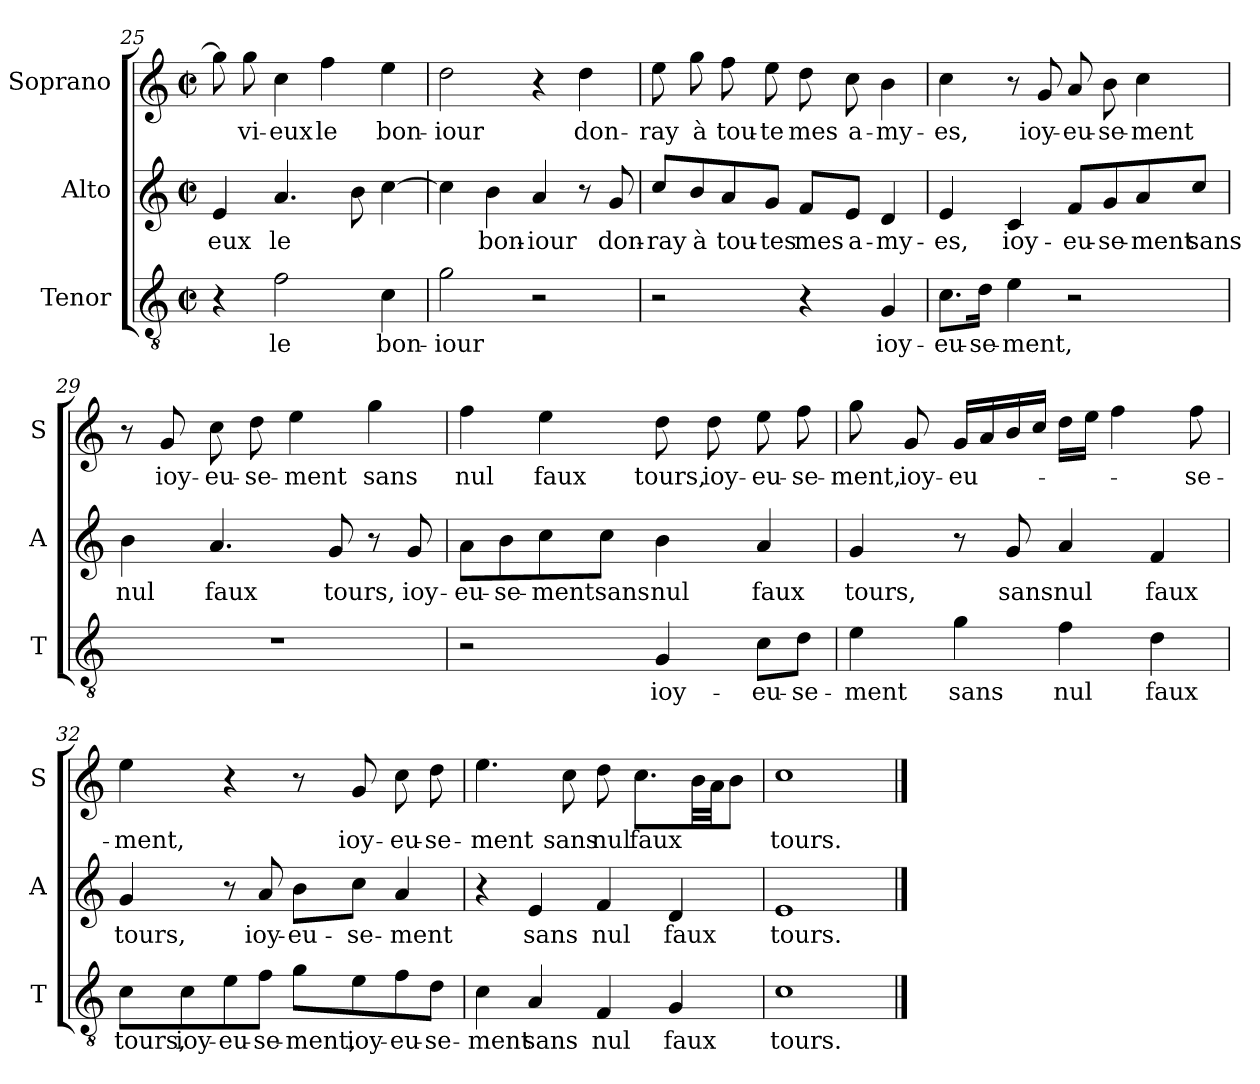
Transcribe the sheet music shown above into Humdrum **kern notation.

**kern	**text	**kern	**text	**kern	**text
*part3	*part3	*part2	*part2	*part1	*part1
*staff3	*staff3	*staff2	*staff2	*staff1	*staff1
*I"Tenor	*	*I"Alto	*	*I"Soprano	*
*I'T	*	*I'A	*	*I'S	*
*clefGv2	*	*clefG2	*	*clefG2	*
*k[]	*	*k[]	*	*k[]	*
*C:	*	*C:	*	*C:	*
*M2/2	*	*M2/2	*	*M2/2	*
*met(c|)	*	*met(c|)	*	*met(c|)	*
=25	=25	=25	=25	=25	=25
!	!	!	!LO:LY:b	!	!
4r	.	4e/	-eux	8gg\]	.
!	!	!	!	!	!LO:LY:b
.	.	.	.	8gg\	-vi-
!	!LO:LY:b	!	!LO:LY:b	!	!LO:LY:b
2f\	le	4.a/	le	4cc\	-eux
!	!	!	!	!	!LO:LY:b
.	.	.	.	4ff\	le
.	.	8b\	.	.	.
!	!LO:LY:b	!	!	!	!LO:LY:b
4c\	bon-	[4cc\	.	4ee\	bon-
=26	=26	=26	=26	=26	=26
!	!LO:LY:b	!	!	!	!LO:LY:b
2g\	-iour	4cc\]	.	2dd\	-iour
!	!	!	!LO:LY:b	!	!
.	.	4b\	bon-	.	.
!	!	!	!LO:LY:b	!	!
2r	.	4a/	-iour	4r	.
!	!	!	!	!	!LO:LY:b
.	.	8r	.	4dd\	don-
!	!	!	!LO:LY:b	!	!
.	.	8g/	don-	.	.
=27	=27	=27	=27	=27	=27
!	!	!	!LO:LY:b	!	!LO:LY:b
2r	.	8cc/L	-ray	8ee\	-ray
!	!	!	!LO:LY:b	!	!LO:LY:b
.	.	8b/	à	8gg\	à
!	!	!	!LO:LY:b	!	!LO:LY:b
.	.	8a/	tou-	8ff\	tou-
!	!	!	!LO:LY:b	!	!LO:LY:b
.	.	8g/J	-tes	8ee\	-te
!	!	!	!LO:LY:b	!	!LO:LY:b
4r	.	8f/L	mes	8dd\	mes
!	!	!	!LO:LY:b	!	!LO:LY:b
.	.	8e/J	a-	8cc\	a-
!	!LO:LY:b	!	!LO:LY:b	!	!LO:LY:b
4G/	ioy-	4d/	-my-	4b\	-my-
!!LO:LB:g=z
=28	=28	=28	=28	=28	=28
!	!LO:LY:b	!	!LO:LY:b	!	!LO:LY:b
8.c\L	-eu-	4e/	-es,	4cc\	-es,
!	!LO:LY:b	!	!	!	!
16d\Jk	-se-	.	.	.	.
!	!LO:LY:b	!	!LO:LY:b	!	!
4e\	-ment,	4c/	ioy-	8r	.
!	!	!	!	!	!LO:LY:b
.	.	.	.	8g/	ioy-
!	!	!	!LO:LY:b	!	!LO:LY:b
2r	.	8f/L	-eu-	8a/	-eu-
!	!	!	!LO:LY:b	!	!LO:LY:b
.	.	8g/	-se-	8b\	-se-
!	!	!	!LO:LY:b	!	!LO:LY:b
.	.	8a/	-ment	4cc\	-ment
!	!	!	!LO:LY:b	!	!
.	.	8cc/J	sans	.	.
=29	=29	=29	=29	=29	=29
!	!	!	!LO:LY:b	!	!
1r	.	4b\	nul	8r	.
!	!	!	!	!	!LO:LY:b
.	.	.	.	8g/	ioy-
!	!	!	!LO:LY:b	!	!LO:LY:b
.	.	4.a/	faux	8cc\	-eu-
!	!	!	!	!	!LO:LY:b
.	.	.	.	8dd\	-se-
!	!	!	!	!	!LO:LY:b
.	.	.	.	4ee\	-ment
!	!	!	!LO:LY:b	!	!
.	.	8g/	tours,	.	.
!	!	!	!	!	!LO:LY:b
.	.	8r	.	4gg\	sans
!	!	!	!LO:LY:b	!	!
.	.	8g/	ioy-	.	.
=30	=30	=30	=30	=30	=30
!	!	!	!LO:LY:b	!	!LO:LY:b
2r	.	8a\L	-eu-	4ff\	nul
!	!	!	!LO:LY:b	!	!
.	.	8b\	-se-	.	.
!	!	!	!LO:LY:b	!	!LO:LY:b
.	.	8cc\	-ment	4ee\	faux
!	!	!	!LO:LY:b	!	!
.	.	8cc\J	sans	.	.
!	!LO:LY:b	!	!LO:LY:b	!	!LO:LY:b
4G/	ioy-	4b\	nul	8dd\	tours,
!	!	!	!	!	!LO:LY:b
.	.	.	.	8dd\	ioy-
!	!LO:LY:b	!	!LO:LY:b	!	!LO:LY:b
8c\L	-eu-	4a/	faux	8ee\	-eu-
!	!LO:LY:b	!	!	!	!LO:LY:b
8d\J	-se-	.	.	8ff\	-se-
!!LO:LB:g=z
=31	=31	=31	=31	=31	=31
!	!LO:LY:b	!	!LO:LY:b	!	!LO:LY:b
4e\	-ment	4g/	tours,	8gg\	-ment,
!	!	!	!	!	!LO:LY:b
.	.	.	.	8g/	ioy-
!	!LO:LY:b	!	!	!	!LO:LY:b
4g\	sans	8r	.	16g/LL	-eu-
.	.	.	.	16a/	.
!	!	!	!LO:LY:b	!	!
.	.	8g/	sans	16b/	.
.	.	.	.	16cc/JJ	.
!	!LO:LY:b	!	!LO:LY:b	!	!
4f\	nul	4a/	nul	16dd\LL	.
.	.	.	.	16ee\JJ	.
.	.	.	.	4ff\	.
!	!LO:LY:b	!	!LO:LY:b	!	!
4d\	faux	4f/	faux	.	.
!	!	!	!	!	!LO:LY:b
.	.	.	.	8ff\	-se-
=32	=32	=32	=32	=32	=32
!	!LO:LY:b	!	!LO:LY:b	!	!LO:LY:b
8c\L	tours,	4g/	tours,	4ee\	-ment,
!	!LO:LY:b	!	!	!	!
8c\	ioy-	.	.	.	.
!	!LO:LY:b	!	!	!	!
8e\	-eu-	8r	.	4r	.
!	!LO:LY:b	!	!LO:LY:b	!	!
8f\J	-se-	8a/	ioy-	.	.
!	!LO:LY:b	!	!LO:LY:b	!	!
8g\L	-ment,	8b\L	-eu-	8r	.
!	!LO:LY:b	!	!LO:LY:b	!	!LO:LY:b
8e\	ioy-	8cc\J	-se-	8g/	ioy-
!	!LO:LY:b	!	!LO:LY:b	!	!LO:LY:b
8f\	-eu-	4a/	-ment	8cc\	-eu-
!	!LO:LY:b	!	!	!	!LO:LY:b
8d\J	-se-	.	.	8dd\	-se-
=33	=33	=33	=33	=33	=33
!	!LO:LY:b	!	!	!	!LO:LY:b
4c\	-ment	4r	.	4.ee\	-ment
!	!LO:LY:b	!	!LO:LY:b	!	!
4A/	sans	4e/	sans	.	.
!	!	!	!	!	!LO:LY:b
.	.	.	.	8cc\	sans
!	!LO:LY:b	!	!LO:LY:b	!	!LO:LY:b
4F/	nul	4f/	nul	8dd\	nul
!	!	!	!	!	!LO:LY:b
.	.	.	.	8.cc\L	faux
!	!LO:LY:b	!	!LO:LY:b	!	!
4G/	faux	4d/	faux	.	.
.	.	.	.	32b\LL	.
.	.	.	.	32a\JJ	.
.	.	.	.	8b\J	.
=34	=34	=34	=34	=34	=34
!	!LO:LY:b	!	!LO:LY:b	!	!LO:LY:b
1c	tours.	1e	tours.	1cc	tours.
==	==	==	==	==	==
*-	*-	*-	*-	*-	*-
